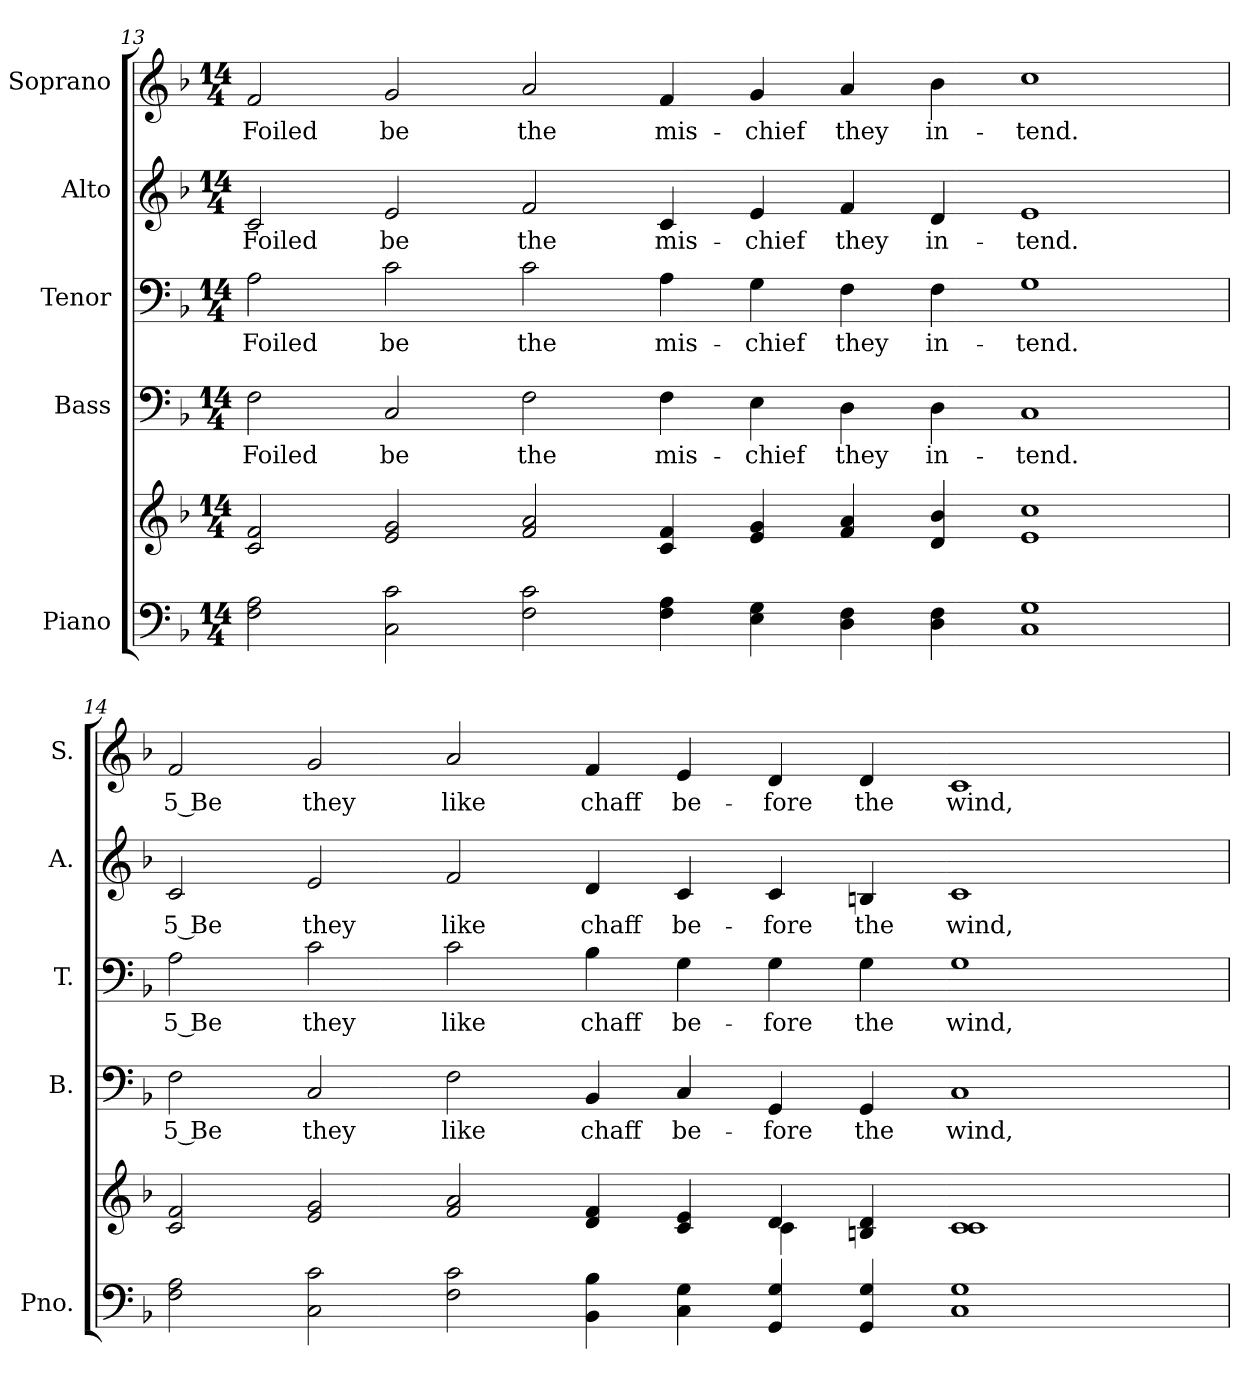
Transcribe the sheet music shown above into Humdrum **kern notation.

**kern	**kern	**kern	**text	**kern	**text	**kern	**text	**kern	**text
*part5	*part5	*part4	*part4	*part3	*part3	*part2	*part2	*part1	*part1
*staff6	*staff5	*staff4	*staff4	*staff3	*staff3	*staff2	*staff2	*staff1	*staff1
*I"Piano	*	*I"Bass	*	*I"Tenor	*	*I"Alto	*	*I"Soprano	*
*I'Pno.	*	*I'B.	*	*I'T.	*	*I'A.	*	*I'S.	*
!!LO:PB:g=z
*clefF4	*clefG2	*clefF4	*	*clefF4	*	*clefG2	*	*clefG2	*
*k[b-]	*k[b-]	*k[b-]	*	*k[b-]	*	*k[b-]	*	*k[b-]	*
*F:	*F:	*F:	*	*F:	*	*F:	*	*F:	*
*M14/4	*M14/4	*M14/4	*	*M14/4	*	*M14/4	*	*M14/4	*
=13	=13	=13	=13	=13	=13	=13	=13	=13	=13
!	!	!	!LO:LY:b:color=#000000	!	!	!	!	!	!
!	!	!	!	!	!LO:LY:b:color=#000000	!	!	!	!
!	!	!	!	!	!	!	!LO:LY:b:color=#000000	!	!
!	!	!	!	!	!	!	!	!	!LO:LY:b:color=#000000
2Fi\ 2Ai	2ci/ 2fi	2Fi\	Foiled	2Ai\	Foiled	2ci/	Foiled	2fi/	Foiled
!	!	!	!LO:LY:b:color=#000000	!	!	!	!	!	!
!	!	!	!	!	!LO:LY:b:color=#000000	!	!	!	!
!	!	!	!	!	!	!	!LO:LY:b:color=#000000	!	!
!	!	!	!	!	!	!	!	!	!LO:LY:b:color=#000000
2Ci\ 2ci	2ei/ 2gi	2Ci/	be	2ci\	be	2ei/	be	2gi/	be
!	!	!	!LO:LY:b:color=#000000	!	!	!	!	!	!
!	!	!	!	!	!LO:LY:b:color=#000000	!	!	!	!
!	!	!	!	!	!	!	!LO:LY:b:color=#000000	!	!
!	!	!	!	!	!	!	!	!	!LO:LY:b:color=#000000
2Fi\ 2ci	2fi/ 2ai	2Fi\	the	2ci\	the	2fi/	the	2ai/	the
!	!	!	!LO:LY:b:color=#000000	!	!	!	!	!	!
!	!	!	!	!	!LO:LY:b:color=#000000	!	!	!	!
!	!	!	!	!	!	!	!LO:LY:b:color=#000000	!	!
!	!	!	!	!	!	!	!	!	!LO:LY:b:color=#000000
4Fi\ 4Ai	4ci/ 4fi	4Fi\	mis-	4Ai\	mis-	4ci/	mis-	4fi/	mis-
!	!	!	!LO:LY:b:color=#000000	!	!	!	!	!	!
!	!	!	!	!	!LO:LY:b:color=#000000	!	!	!	!
!	!	!	!	!	!	!	!LO:LY:b:color=#000000	!	!
!	!	!	!	!	!	!	!	!	!LO:LY:b:color=#000000
4Ei\ 4Gi	4ei/ 4gi	4Ei\	-chief	4Gi\	-chief	4ei/	-chief	4gi/	-chief
!	!	!	!LO:LY:b:color=#000000	!	!	!	!	!	!
!	!	!	!	!	!LO:LY:b:color=#000000	!	!	!	!
!	!	!	!	!	!	!	!LO:LY:b:color=#000000	!	!
!	!	!	!	!	!	!	!	!	!LO:LY:b:color=#000000
4Di\ 4Fi	4fi/ 4ai	4Di\	they	4Fi\	they	4fi/	they	4ai/	they
!	!	!	!LO:LY:b:color=#000000	!	!	!	!	!	!
!	!	!	!	!	!LO:LY:b:color=#000000	!	!	!	!
!	!	!	!	!	!	!	!LO:LY:b:color=#000000	!	!
!	!	!	!	!	!	!	!	!	!LO:LY:b:color=#000000
4Di\ 4Fi	4di/ 4b-i	4Di\	in-	4Fi\	in-	4di/	in-	4b-i\	in-
!	!	!	!LO:LY:b:color=#000000	!	!	!	!	!	!
!	!	!	!	!	!LO:LY:b:color=#000000	!	!	!	!
!	!	!	!	!	!	!	!LO:LY:b:color=#000000	!	!
!	!	!	!	!	!	!	!	!	!LO:LY:b:color=#000000
1Ci 1Gi	1ei 1cci	1Ci	-tend.	1Gi	-tend.	1ei	-tend.	1cci	-tend.
!!LO:PB:g=z
=14	=14	=14	=14	=14	=14	=14	=14	=14	=14
*	*^	*	*	*	*	*	*	*	*
!	!	!	!	!LO:LY:b:color=#000000	!	!	!	!	!	!
!	!	!	!	!	!	!LO:LY:b:color=#000000	!	!	!	!
!	!	!	!	!	!	!	!	!LO:LY:b:color=#000000	!	!
!	!	!	!	!	!	!	!	!	!	!LO:LY:b:color=#000000
2Fi\ 2Ai	2ci/ 2fi	1ryy	2Fi\	5 Be	2Ai\	5 Be	2ci/	5 Be	2fi/	5 Be
!	!	!	!	!LO:LY:b:color=#000000	!	!	!	!	!	!
!	!	!	!	!	!	!LO:LY:b:color=#000000	!	!	!	!
!	!	!	!	!	!	!	!	!LO:LY:b:color=#000000	!	!
!	!	!	!	!	!	!	!	!	!	!LO:LY:b:color=#000000
2Ci\ 2ci	2ei/ 2gi	.	2Ci/	they	2ci\	they	2ei/	they	2gi/	they
!	!	!	!	!LO:LY:b:color=#000000	!	!	!	!	!	!
!	!	!	!	!	!	!LO:LY:b:color=#000000	!	!	!	!
!	!	!	!	!	!	!	!	!LO:LY:b:color=#000000	!	!
!	!	!	!	!	!	!	!	!	!	!LO:LY:b:color=#000000
2Fi\ 2ci	2fi/ 2ai	2ryy	2Fi\	like	2ci\	like	2fi/	like	2ai/	like
!	!	!	!	!LO:LY:b:color=#000000	!	!	!	!	!	!
!	!	!	!	!	!	!LO:LY:b:color=#000000	!	!	!	!
!	!	!	!	!	!	!	!	!LO:LY:b:color=#000000	!	!
!	!	!	!	!	!	!	!	!	!	!LO:LY:b:color=#000000
4BB-i\ 4B-i	4di/ 4fi	2ryy	4BB-i/	chaff	4B-i\	chaff	4di/	chaff	4fi/	chaff
!	!	!	!	!LO:LY:b:color=#000000	!	!	!	!	!	!
!	!	!	!	!	!	!LO:LY:b:color=#000000	!	!	!	!
!	!	!	!	!	!	!	!	!LO:LY:b:color=#000000	!	!
!	!	!	!	!	!	!	!	!	!	!LO:LY:b:color=#000000
4Ci\ 4Gi	4ci/ 4ei	.	4Ci/	be-	4Gi\	be-	4ci/	be-	4ei/	be-
!	!	!	!	!LO:LY:b:color=#000000	!	!	!	!	!	!
!	!	!	!	!	!	!LO:LY:b:color=#000000	!	!	!	!
!	!	!	!	!	!	!	!	!LO:LY:b:color=#000000	!	!
!	!	!	!	!	!	!	!	!	!	!LO:LY:b:color=#000000
4GGi/ 4Gi	4di/	4ci\	4GGi/	-fore	4Gi\	-fore	4ci/	-fore	4di/	-fore
!	!	!	!	!LO:LY:b:color=#000000	!	!	!	!	!	!
!	!	!	!	!	!	!LO:LY:b:color=#000000	!	!	!	!
!	!	!	!	!	!	!	!	!LO:LY:b:color=#000000	!	!
!	!	!	!	!	!	!	!	!	!	!LO:LY:b:color=#000000
4GGi/ 4Gi	4Bni/ 4di	4ryy	4GGi/	the	4Gi\	the	4Bni/	the	4di/	the
!	!	!	!	!LO:LY:b:color=#000000	!	!	!	!	!	!
!	!	!	!	!	!	!LO:LY:b:color=#000000	!	!	!	!
!	!	!	!	!	!	!	!	!LO:LY:b:color=#000000	!	!
!	!	!	!	!	!	!	!	!	!	!LO:LY:b:color=#000000
1Ci 1Gi	1ci 1ci	2ryy	1Ci	wind,	1Gi	wind,	1ci	wind,	1ci	wind,
.	.	2ryy	.	.	.	.	.	.	.	.
*	*v	*v	*	*	*	*	*	*	*	*
=	=	=	=	=	=	=	=	=	=
*-	*-	*-	*-	*-	*-	*-	*-	*-	*-
